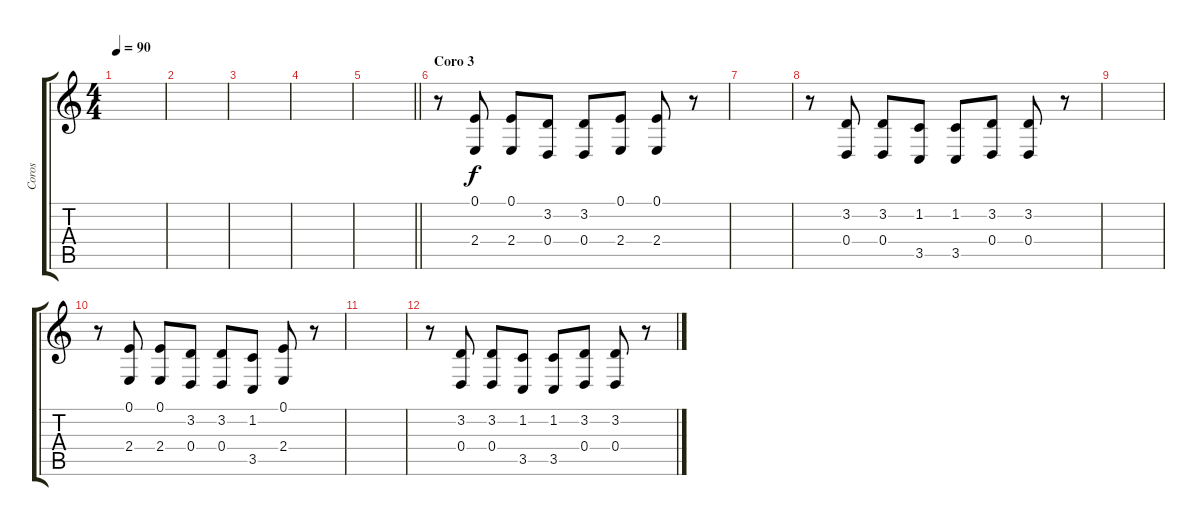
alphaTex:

\track ("Coros" "Coros") {instrument choiraahs}
\staff {score tabs}
\tuning (E4 B3 G3 D3 A2 E2) {hide}
\ts (4 4)
\tempo 90
\clef g2
\ks c
|
|
|
|
\barLineRight lightlight
|
\section ("" "Coro 3")
r.8 (0.1 2.4).8 (0.1 2.4).8 (3.2 0.4).8 (3.2 0.4).8 (0.1 2.4).8 (0.1 2.4).8 r.8 |
|
r.8 (3.2 0.4).8 (3.2 0.4).8 (1.2 3.5).8 (1.2 3.5).8 (3.2 0.4).8 (3.2 0.4).8 r.8 |
|
r.8 (0.1 2.4).8 (0.1 2.4).8 (3.2 0.4).8 (3.2 0.4).8 (1.2 3.5).8 (0.1 2.4).8 r.8 |
|
r.8 (3.2 0.4).8 (3.2 0.4).8 (1.2 3.5).8 (1.2 3.5).8 (3.2 0.4).8 (3.2 0.4).8 r.8
